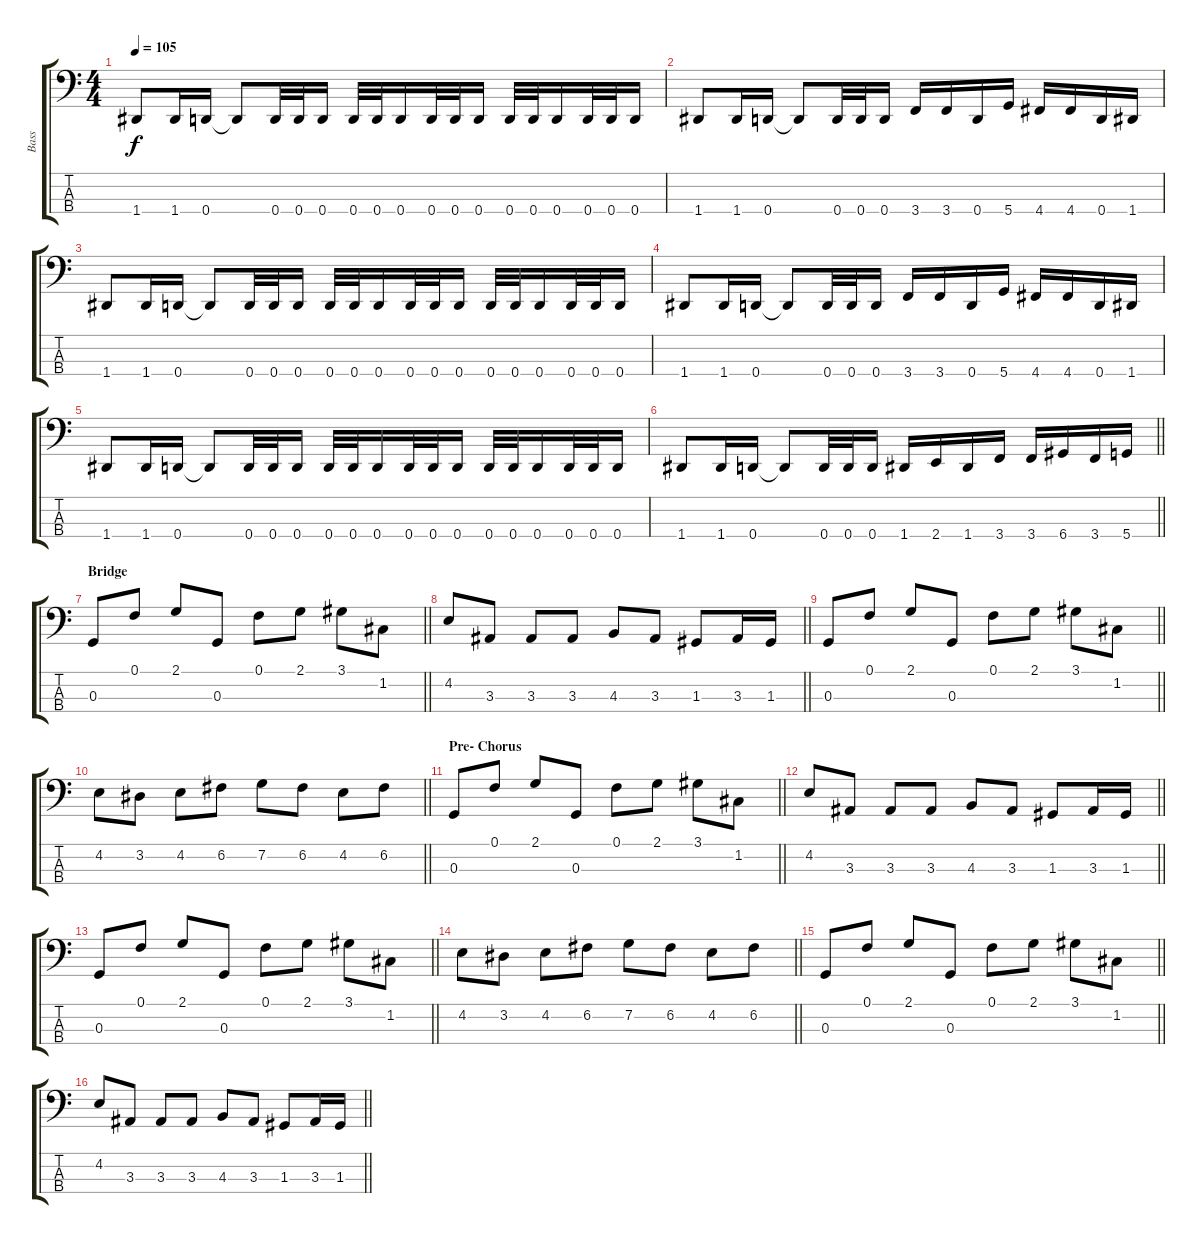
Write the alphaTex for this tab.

\track ("Bass" "Bass") {instrument electricbassfinger}
\staff {score tabs}
\tuning (F2 C2 G1 D1) {hide}
\ts (4 4)
\tempo 105
\clef f4
\ks c
1.4.8{dy f} 1.4.16 0.4.16 0.4{t}.8 0.4.32 0.4.32 0.4.16 0.4.32 0.4.32 0.4.16 0.4.32 0.4.32 0.4.16 0.4.32 0.4.32 0.4.16 0.4.32 0.4.32 0.4.16 |
1.4.8 1.4.16 0.4.16 0.4{t}.8 0.4.32 0.4.32 0.4.16 3.4.16 3.4.16 0.4.16 5.4.16 4.4.16 4.4.16 0.4.16 1.4.16 |
1.4.8 1.4.16 0.4.16 0.4{t}.8 0.4.32 0.4.32 0.4.16 0.4.32 0.4.32 0.4.16 0.4.32 0.4.32 0.4.16 0.4.32 0.4.32 0.4.16 0.4.32 0.4.32 0.4.16 |
1.4.8 1.4.16 0.4.16 0.4{t}.8 0.4.32 0.4.32 0.4.16 3.4.16 3.4.16 0.4.16 5.4.16 4.4.16 4.4.16 0.4.16 1.4.16 |
1.4.8 1.4.16 0.4.16 0.4{t}.8 0.4.32 0.4.32 0.4.16 0.4.32 0.4.32 0.4.16 0.4.32 0.4.32 0.4.16 0.4.32 0.4.32 0.4.16 0.4.32 0.4.32 0.4.16 |
\barLineRight lightlight
1.4.8 1.4.16 0.4.16 0.4{t}.8 0.4.32 0.4.32 0.4.16 1.4.16 2.4.16 1.4.16 3.4.16 3.4.16 6.4.16 3.4.16 5.4.16 |
\section ("" "Bridge")
\barLineRight lightlight
0.3.8 0.1.8 2.1.8 0.3.8 0.1.8 2.1.8 3.1.8 1.2.8 |
\barLineRight lightlight
4.2.8 3.3.8 3.3.8 3.3.8 4.3.8 3.3.8 1.3.8 3.3.16 1.3.16 |
\barLineRight lightlight
0.3.8 0.1.8 2.1.8 0.3.8 0.1.8 2.1.8 3.1.8 1.2.8 |
\barLineRight lightlight
4.2.8 3.2.8 4.2.8 6.2.8 7.2.8 6.2.8 4.2.8 6.2.8 |
\section ("" "Pre- Chorus")
\barLineRight lightlight
0.3.8 0.1.8 2.1.8 0.3.8 0.1.8 2.1.8 3.1.8 1.2.8 |
\barLineRight lightlight
4.2.8 3.3.8 3.3.8 3.3.8 4.3.8 3.3.8 1.3.8 3.3.16 1.3.16 |
\barLineRight lightlight
0.3.8 0.1.8 2.1.8 0.3.8 0.1.8 2.1.8 3.1.8 1.2.8 |
\barLineRight lightlight
4.2.8 3.2.8 4.2.8 6.2.8 7.2.8 6.2.8 4.2.8 6.2.8 |
\barLineRight lightlight
0.3.8 0.1.8 2.1.8 0.3.8 0.1.8 2.1.8 3.1.8 1.2.8 |
\barLineRight lightlight
4.2.8 3.3.8 3.3.8 3.3.8 4.3.8 3.3.8 1.3.8 3.3.16 1.3.16
